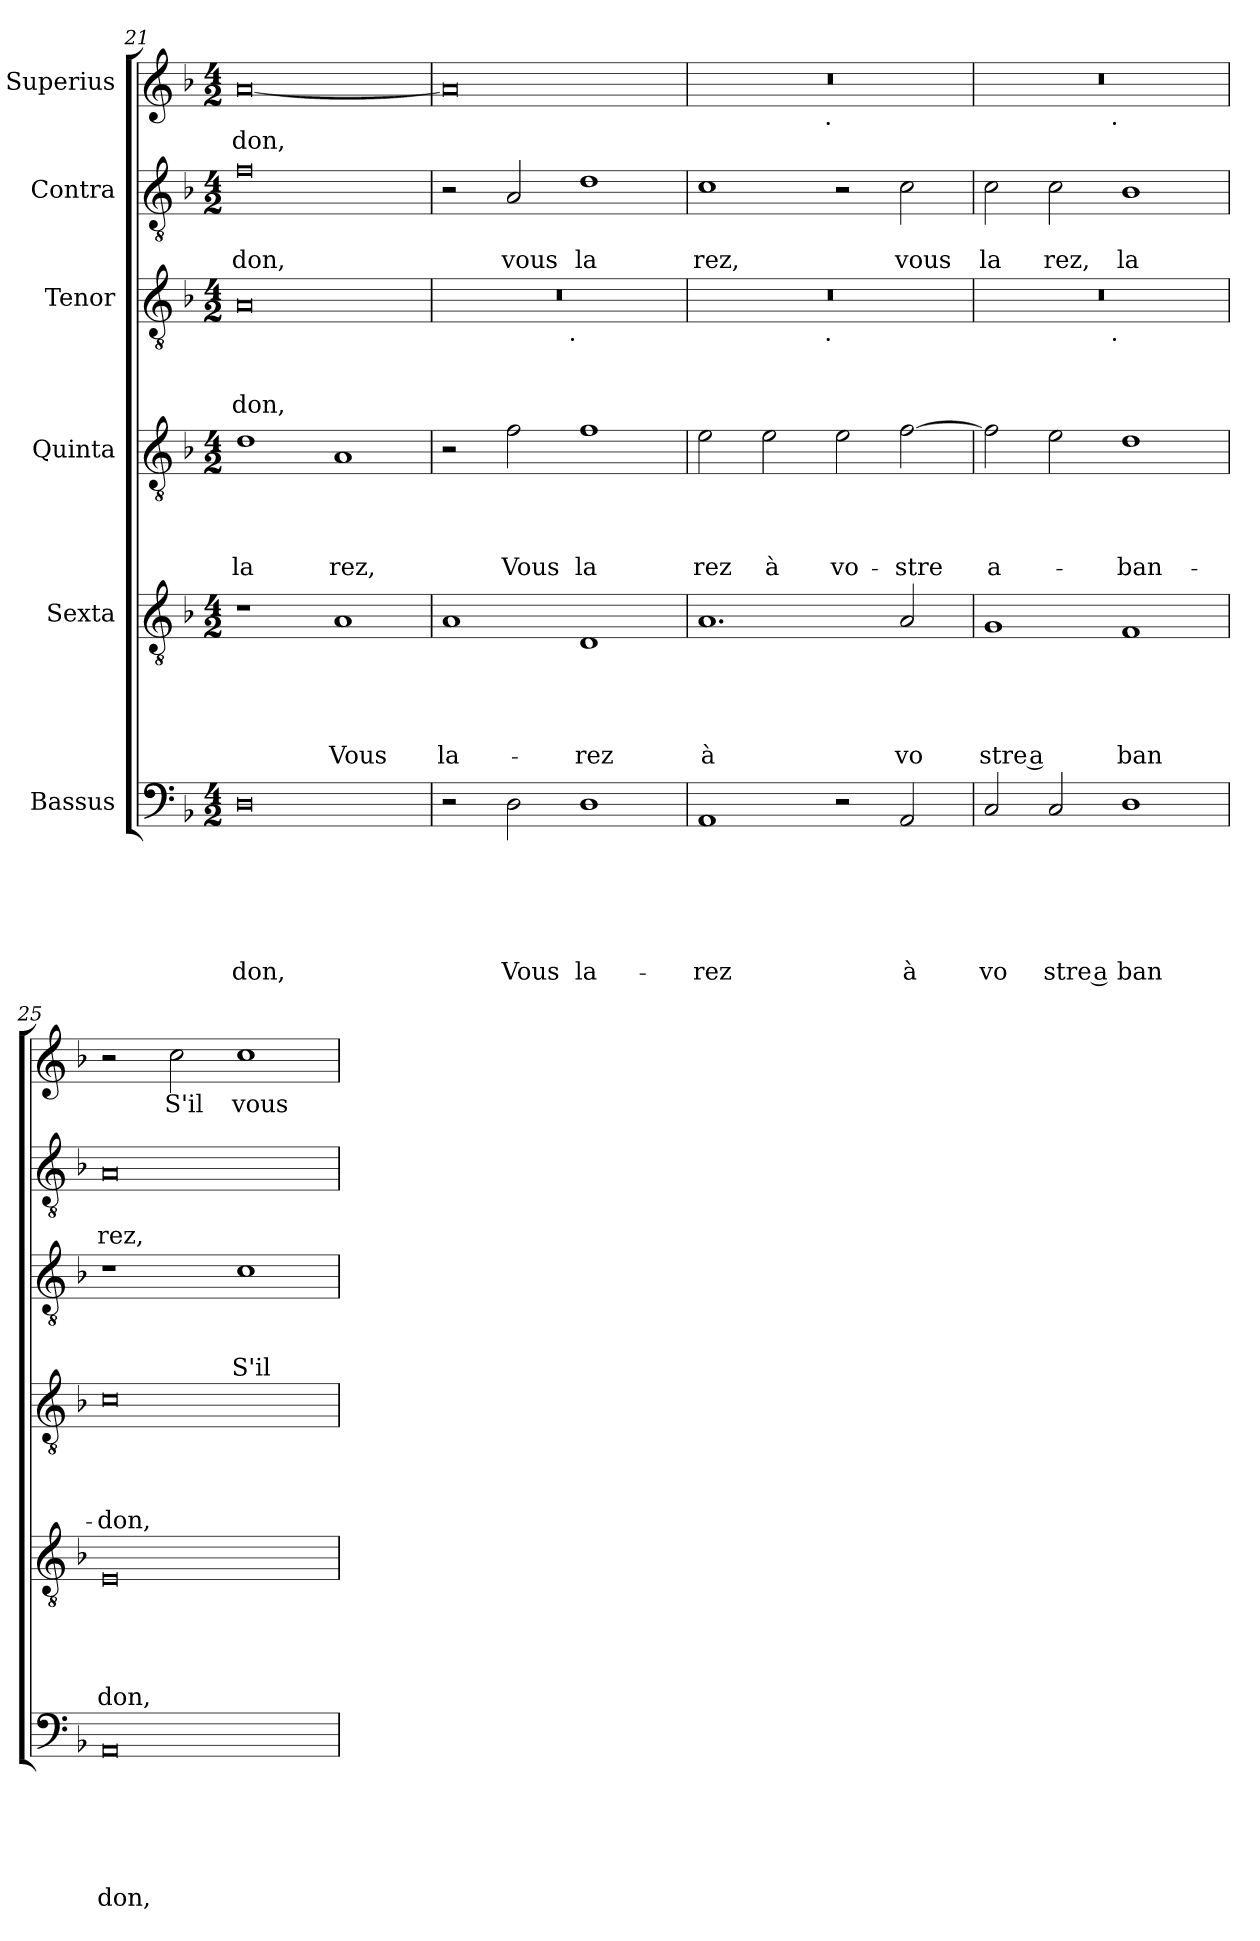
**kern	**text	**text	**text	**text	**text	**text	**kern	**text	**text	**text	**text	**text	**kern	**text	**text	**text	**text	**kern	**text	**text	**text	**kern	**text	**text	**kern	**text
*part6	*part6	*part6	*part6	*part6	*part6	*part6	*part5	*part5	*part5	*part5	*part5	*part5	*part4	*part4	*part4	*part4	*part4	*part3	*part3	*part3	*part3	*part2	*part2	*part2	*part1	*part1
*staff6	*staff6	*staff6	*staff6	*staff6	*staff6	*staff6	*staff5	*staff5	*staff5	*staff5	*staff5	*staff5	*staff4	*staff4	*staff4	*staff4	*staff4	*staff3	*staff3	*staff3	*staff3	*staff2	*staff2	*staff2	*staff1	*staff1
*I"Bassus	*	*	*	*	*	*	*I"Sexta	*	*	*	*	*	*I"Quinta	*	*	*	*	*I"Tenor	*	*	*	*I"Contra	*	*	*I"Superius	*
*clefF4	*	*	*	*	*	*	*clefGv2	*	*	*	*	*	*clefGv2	*	*	*	*	*clefGv2	*	*	*	*clefGv2	*	*	*clefG2	*
*k[b-]	*	*	*	*	*	*	*k[b-]	*	*	*	*	*	*k[b-]	*	*	*	*	*k[b-]	*	*	*	*k[b-]	*	*	*k[b-]	*
*F:	*	*	*	*	*	*	*F:	*	*	*	*	*	*F:	*	*	*	*	*F:	*	*	*	*F:	*	*	*F:	*
*M4/2	*	*	*	*	*	*	*M4/2	*	*	*	*	*	*M4/2	*	*	*	*	*M4/2	*	*	*	*M4/2	*	*	*M4/2	*
=21	=21	=21	=21	=21	=21	=21	=21	=21	=21	=21	=21	=21	=21	=21	=21	=21	=21	=21	=21	=21	=21	=21	=21	=21	=21	=21
!	!	!	!	!	!	!LO:LY:b	!	!	!	!	!	!	!	!	!	!	!LO:LY:b	!	!	!	!LO:LY:b	!	!	!LO:LY:b	!	!LO:LY:b
0D	.	.	.	.	.	-don,	1r	.	.	.	.	.	1d	.	.	.	la	0A	.	.	don,	0f	.	don,	[<0a	don,
!	!	!	!	!	!	!	!	!	!	!	!	!LO:LY:b	!	!	!	!	!LO:LY:b	!	!	!	!	!	!	!	!	!
.	.	.	.	.	.	.	1A	.	.	.	.	Vous	1A	.	.	.	rez,	.	.	.	.	.	.	.	.	.
=22	=22	=22	=22	=22	=22	=22	=22	=22	=22	=22	=22	=22	=22	=22	=22	=22	=22	=22	=22	=22	=22	=22	=22	=22	=22	=22
!	!	!	!	!	!	!	!	!	!	!	!	!LO:LY:b	!	!	!	!	!	!	!	!	!	!	!	!	!	!
*	*	*	*	*	*	*	*	*	*	*	*	*	*	*	*	*	*	*^	*	*	*	*	*	*	*	*
2r	.	.	.	.	.	.	1A	.	.	.	.	la-	2r	.	.	.	.	0r	2ryy	.	.	.	2r	.	.	0a]	.
!	!	!	!	!	!	!LO:LY:b	!	!	!	!	!	!	!	!	!	!	!LO:LY:b	!	!	!	!	!	!	!	!LO:LY:b	!	!
2D\	.	.	.	.	.	Vous	.	.	.	.	.	.	2f\	.	.	.	Vous	.	4...ryy	.	.	.	2A/	.	vous	.	.
!	!	!	!	!	!	!	!	!	!	!	!	!	!	!	!	!	!	!	!LO:TX:b:t=.	!	!	!	!	!	!	!	!
.	.	.	.	.	.	.	.	.	.	.	.	.	.	.	.	.	.	.	1ryy	.	.	.	.	.	.	.	.
!	!	!	!	!	!	!LO:LY:b	!	!	!	!	!	!LO:LY:b	!	!	!	!	!LO:LY:b	!	!	!	!	!	!	!	!LO:LY:b	!	!
1D	.	.	.	.	.	la-	1D	.	.	.	.	-rez	1f	.	.	.	la	.	.	.	.	.	1d	.	la	.	.
.	.	.	.	.	.	.	.	.	.	.	.	.	.	.	.	.	.	.	32ryy	.	.	.	.	.	.	.	.
!!LO:LB:g=z
=23	=23	=23	=23	=23	=23	=23	=23	=23	=23	=23	=23	=23	=23	=23	=23	=23	=23	=23	=23	=23	=23	=23	=23	=23	=23	=23	=23
!	!	!	!	!	!	!LO:LY:b	!	!	!	!	!	!LO:LY:b	!	!	!	!	!LO:LY:b	!	!	!	!	!	!	!	!LO:LY:b	!	!
*	*	*	*	*	*	*	*	*	*	*	*	*	*	*	*	*	*	*	*	*	*	*	*	*	*	*^	*
1AA	.	.	.	.	.	-rez	1.A	.	.	.	.	à	2e\	.	.	.	rez	0r	2ryy	.	.	.	1c	.	rez,	0r	2ryy	.
!	!	!	!	!	!	!	!	!	!	!	!	!	!	!	!	!	!LO:LY:b	!	!	!	!	!	!	!	!	!	!	!
.	.	.	.	.	.	.	.	.	.	.	.	.	2e\	.	.	.	à	.	4...ryy	.	.	.	.	.	.	.	4...ryy	.
!	!	!	!	!	!	!	!	!	!	!	!	!	!	!	!	!	!	!	!	!	!	!	!	!	!	!	!LO:TX:b:t=.	!
!	!	!	!	!	!	!	!	!	!	!	!	!	!	!	!	!	!	!	!LO:TX:b:t=.	!	!	!	!	!	!	!	!	!
.	.	.	.	.	.	.	.	.	.	.	.	.	.	.	.	.	.	.	1ryy	.	.	.	.	.	.	.	1ryy	.
!	!	!	!	!	!	!	!	!	!	!	!	!	!	!	!	!	!LO:LY:b	!	!	!	!	!	!	!	!	!	!	!
2r	.	.	.	.	.	.	.	.	.	.	.	.	2e\	.	.	.	vo-	.	.	.	.	.	2r	.	.	.	.	.
!	!	!	!	!	!	!LO:LY:b	!	!	!	!	!	!LO:LY:b	!	!	!	!	!LO:LY:b	!	!	!	!	!	!	!	!LO:LY:b	!	!	!
2AA/	.	.	.	.	.	à	2A/	.	.	.	.	vo	[>2f\	.	.	.	-stre	.	.	.	.	.	2c\	.	vous	.	.	.
.	.	.	.	.	.	.	.	.	.	.	.	.	.	.	.	.	.	.	32ryy	.	.	.	.	.	.	.	32ryy	.
=24	=24	=24	=24	=24	=24	=24	=24	=24	=24	=24	=24	=24	=24	=24	=24	=24	=24	=24	=24	=24	=24	=24	=24	=24	=24	=24	=24	=24
!	!	!	!	!	!	!LO:LY:b	!	!	!	!	!	!LO:LY:b	!	!	!	!	!LO:LY:b:rj	!	!	!	!	!	!	!	!LO:LY:b	!	!	!
2C/	.	.	.	.	.	vo	1G	.	.	.	.	stre a	2f\]	.	.	.	a-	0r	2ryy	.	.	.	2c\	.	la	0r	2ryy	.
!	!	!	!	!	!	!LO:LY:b	!	!	!	!	!	!	!	!	!	!	!	!	!	!	!	!	!	!	!LO:LY:b	!	!	!
2C/	.	.	.	.	.	stre a	.	.	.	.	.	.	2e\	.	.	.	.	.	4...ryy	.	.	.	2c\	.	rez,	.	4...ryy	.
!	!	!	!	!	!	!	!	!	!	!	!	!	!	!	!	!	!	!	!	!	!	!	!	!	!	!	!LO:TX:b:t=.	!
!	!	!	!	!	!	!	!	!	!	!	!	!	!	!	!	!	!	!	!LO:TX:b:t=.	!	!	!	!	!	!	!	!	!
.	.	.	.	.	.	.	.	.	.	.	.	.	.	.	.	.	.	.	1ryy	.	.	.	.	.	.	.	1ryy	.
!	!	!	!	!	!	!LO:LY:b	!	!	!	!	!	!LO:LY:b	!	!	!	!	!LO:LY:b	!	!	!	!	!	!	!	!LO:LY:b	!	!	!
1D	.	.	.	.	.	ban	1F	.	.	.	.	ban	1d	.	.	.	-ban-	.	.	.	.	.	1B-	.	la	.	.	.
.	.	.	.	.	.	.	.	.	.	.	.	.	.	.	.	.	.	.	32ryy	.	.	.	.	.	.	.	32ryy	.
=25	=25	=25	=25	=25	=25	=25	=25	=25	=25	=25	=25	=25	=25	=25	=25	=25	=25	=25	=25	=25	=25	=25	=25	=25	=25	=25	=25	=25
!	!	!	!	!	!	!LO:LY:b	!	!	!	!	!	!LO:LY:b	!	!	!	!	!LO:LY:b	!	!	!	!	!	!	!	!LO:LY:b	!	!	!
*	*	*	*	*	*	*	*	*	*	*	*	*	*	*	*	*	*	*v	*v	*	*	*	*	*	*	*v	*v	*
0AA	.	.	.	.	.	don,	0E	.	.	.	.	don,	0c	.	.	.	-don,	1r	.	.	.	0A	.	rez,	2r	.
!	!	!	!	!	!	!	!	!	!	!	!	!	!	!	!	!	!	!	!	!	!	!	!	!	!	!LO:LY:b
.	.	.	.	.	.	.	.	.	.	.	.	.	.	.	.	.	.	.	.	.	.	.	.	.	2cc\	S'il
!	!	!	!	!	!	!	!	!	!	!	!	!	!	!	!	!	!	!	!	!	!LO:LY:b	!	!	!	!	!LO:LY:b
.	.	.	.	.	.	.	.	.	.	.	.	.	.	.	.	.	.	1c	.	.	S'il	.	.	.	1cc	vous
=	=	=	=	=	=	=	=	=	=	=	=	=	=	=	=	=	=	=	=	=	=	=	=	=	=	=
*-	*-	*-	*-	*-	*-	*-	*-	*-	*-	*-	*-	*-	*-	*-	*-	*-	*-	*-	*-	*-	*-	*-	*-	*-	*-	*-
